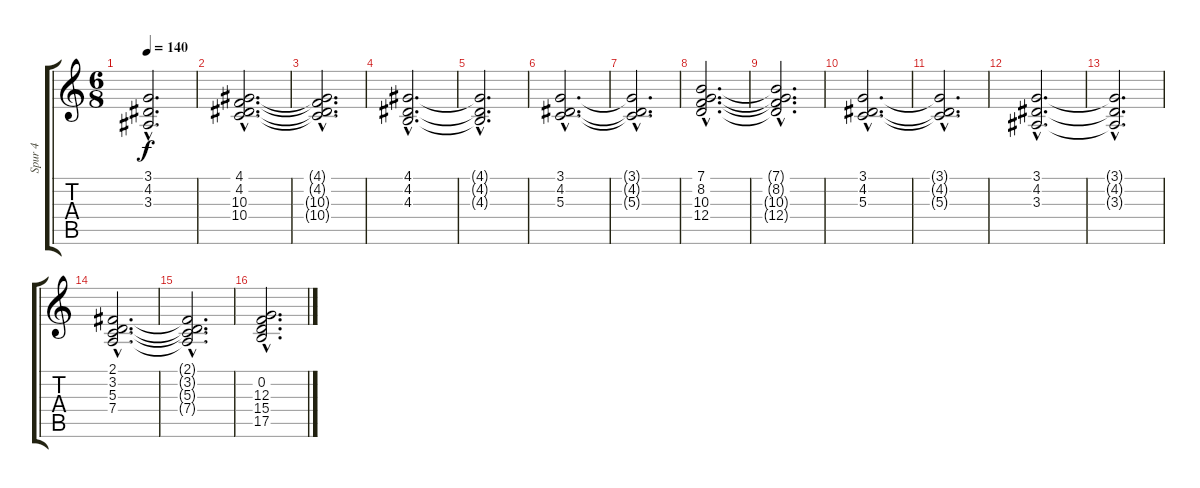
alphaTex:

\track ("Spur 4" "Spur 4") {instrument percussiveorgan}
\staff {score tabs}
\tuning (E4 B3 G3 D3 A2 E2) {hide}
\ts (6 8)
\tempo 140
\clef g2
\ks c
(3.1{hac t} 4.2{hac t} 3.3{hac t}).2{d dy f} |
(4.1{hac} 4.2{hac} 10.3{hac} 10.4{hac}).2{d} |
(4.1{hac t} 4.2{hac t} 10.3{hac t} 10.4{hac t}).2{d} |
(4.1{hac} 4.2{hac} 4.3{hac}).2{d} |
(4.1{hac t} 4.2{hac t} 4.3{hac t}).2{d} |
(3.1{hac} 4.2{hac} 5.3{hac}).2{d} |
(3.1{hac t} 4.2{hac t} 5.3{hac t}).2{d} |
(7.1{hac} 8.2{hac} 10.3{hac} 12.4{hac}).2{d} |
(7.1{hac t} 8.2{hac t} 10.3{hac t} 12.4{hac t}).2{d} |
(3.1{hac} 4.2{hac} 5.3{hac}).2{d} |
(3.1{hac t} 4.2{hac t} 5.3{hac t}).2{d} |
(3.1{hac} 4.2{hac} 3.3{hac}).2{d} |
(3.1{hac t} 4.2{hac t} 3.3{hac t}).2{d} |
(2.1{hac} 3.2{hac} 5.3{hac} 7.4{hac}).2{d} |
(2.1{hac t} 3.2{hac t} 5.3{hac t} 7.4{hac t}).2{d} |
(0.2{hac} 12.3{hac} 15.4{hac} 17.5{hac}).2{d}
